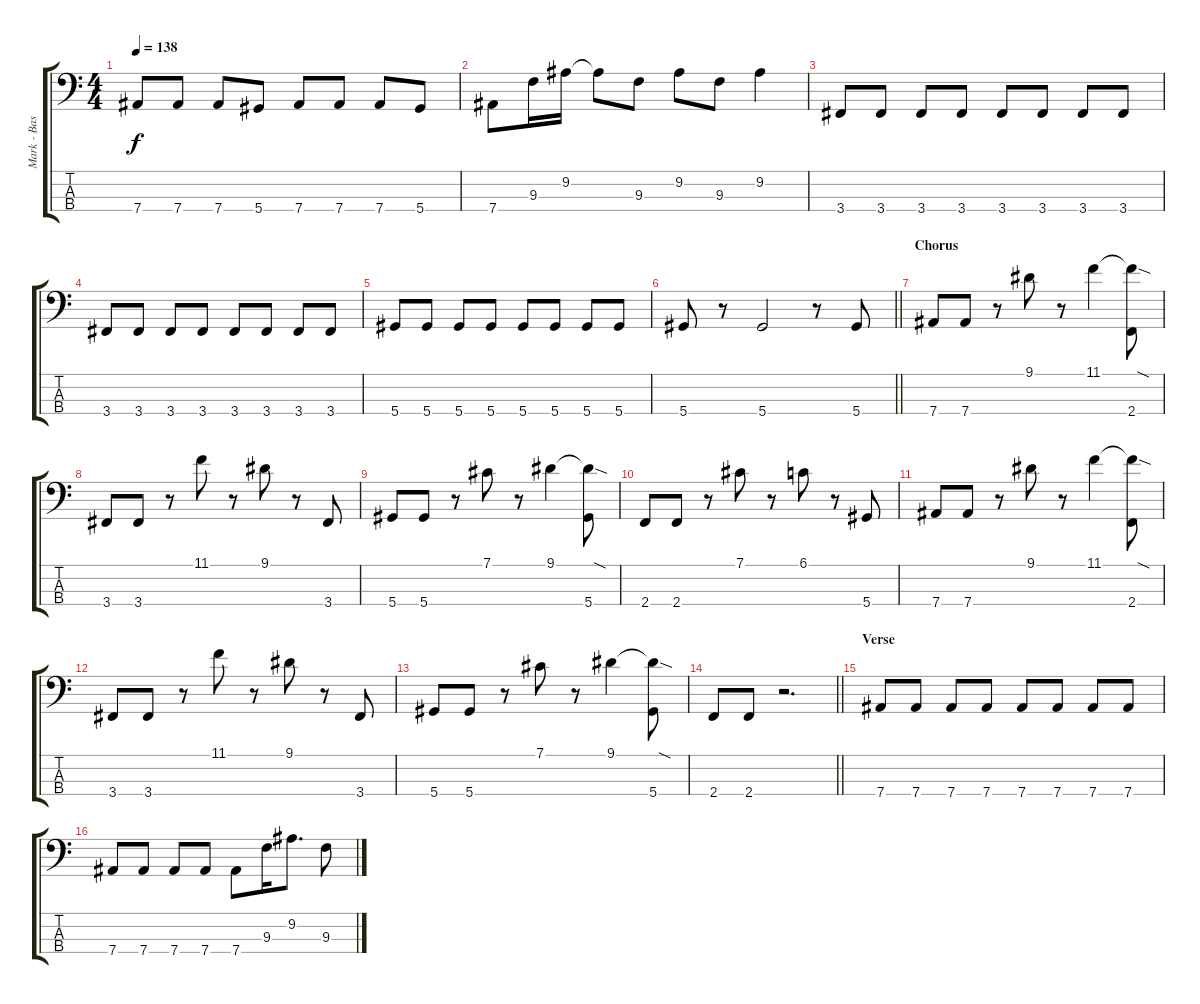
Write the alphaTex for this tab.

\track ("Mark - Bass" "Mark - Bas") {instrument electricbassfinger}
\staff {score tabs}
\tuning (Gb2 Db2 Ab1 Eb1) {hide}
\ts (4 4)
\tempo 138
\clef f4
\ks c
7.4.8{dy f} 7.4.8 7.4.8 5.4.8 7.4.8 7.4.8 7.4.8 5.4.8 |
7.4.8 9.3.16 9.2.16 9.2{t}.8 9.3.8 9.2.8 9.3.8 9.2.4 |
3.4.8 3.4.8 3.4.8 3.4.8 3.4.8 3.4.8 3.4.8 3.4.8 |
3.4.8 3.4.8 3.4.8 3.4.8 3.4.8 3.4.8 3.4.8 3.4.8 |
5.4.8 5.4.8 5.4.8 5.4.8 5.4.8 5.4.8 5.4.8 5.4.8 |
\barLineRight lightlight
5.4.8 r.8 5.4.2 r.8 5.4.8 |
\section ("" "Chorus")
7.4.8 7.4.8 r.8 9.1.8 r.8 11.1.4 (11.1{sod t} 2.4).8 |
3.4.8 3.4.8 r.8 11.1.8 r.8 9.1.8 r.8 3.4.8 |
5.4.8 5.4.8 r.8 7.1.8 r.8 9.1.4 (9.1{sod t} 5.4).8 |
2.4.8 2.4.8 r.8 7.1.8 r.8 6.1.8 r.8 5.4.8 |
7.4.8 7.4.8 r.8 9.1.8 r.8 11.1.4 (11.1{sod t} 2.4).8 |
3.4.8 3.4.8 r.8 11.1.8 r.8 9.1.8 r.8 3.4.8 |
5.4.8 5.4.8 r.8 7.1.8 r.8 9.1.4 (9.1{sod t} 5.4).8 |
\barLineRight lightlight
2.4.8 2.4.8 r.2{d} |
\section ("" "Verse")
7.4.8 7.4.8 7.4.8 7.4.8 7.4.8 7.4.8 7.4.8 7.4.8 |
7.4.8 7.4.8 7.4.8 7.4.8 7.4.8 9.3.16 9.2.8{d} 9.3.8
